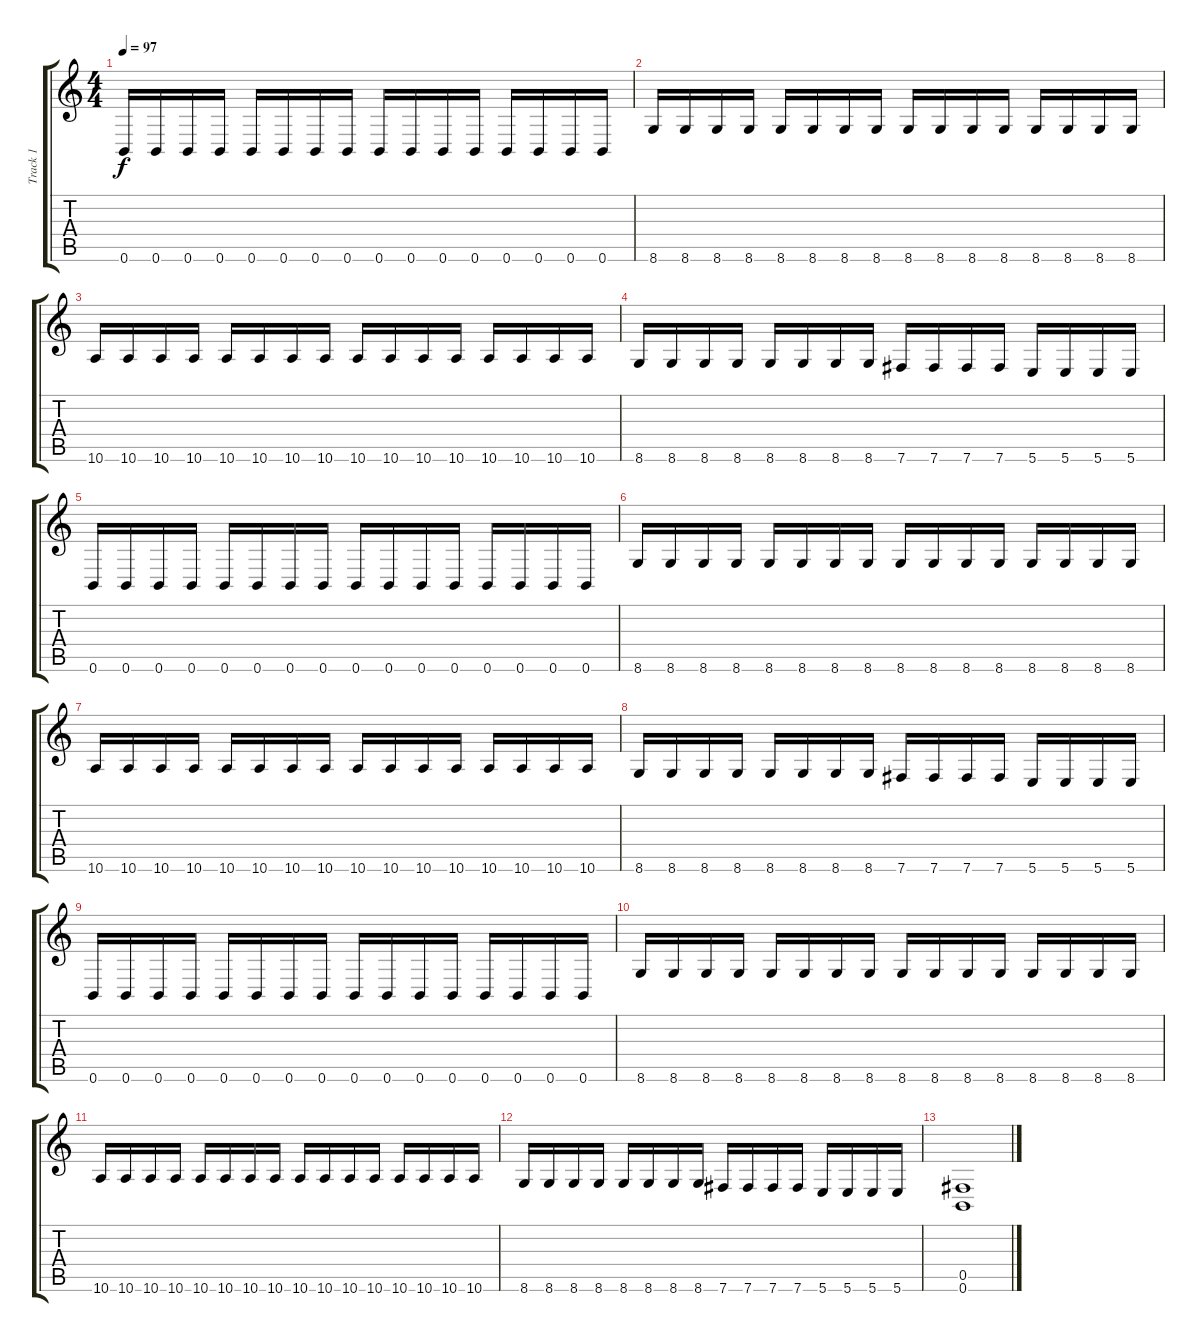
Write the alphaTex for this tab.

\track ("Track 1" "Track 1") {instrument distortionguitar}
\staff {score tabs}
\tuning (Db4 Ab3 E3 B2 Gb2 B1) {hide}
\ts (4 4)
\tempo 97
\clef g2
\ks c
0.6.16{dy f} 0.6.16 0.6.16 0.6.16 0.6.16 0.6.16 0.6.16 0.6.16 0.6.16 0.6.16 0.6.16 0.6.16 0.6.16 0.6.16 0.6.16 0.6.16 |
8.6.16 8.6.16 8.6.16 8.6.16 8.6.16 8.6.16 8.6.16 8.6.16 8.6.16 8.6.16 8.6.16 8.6.16 8.6.16 8.6.16 8.6.16 8.6.16 |
10.6.16 10.6.16 10.6.16 10.6.16 10.6.16 10.6.16 10.6.16 10.6.16 10.6.16 10.6.16 10.6.16 10.6.16 10.6.16 10.6.16 10.6.16 10.6.16 |
8.6.16 8.6.16 8.6.16 8.6.16 8.6.16 8.6.16 8.6.16 8.6.16 7.6.16 7.6.16 7.6.16 7.6.16 5.6.16 5.6.16 5.6.16 5.6.16 |
0.6.16 0.6.16 0.6.16 0.6.16 0.6.16 0.6.16 0.6.16 0.6.16 0.6.16 0.6.16 0.6.16 0.6.16 0.6.16 0.6.16 0.6.16 0.6.16 |
8.6.16 8.6.16 8.6.16 8.6.16 8.6.16 8.6.16 8.6.16 8.6.16 8.6.16 8.6.16 8.6.16 8.6.16 8.6.16 8.6.16 8.6.16 8.6.16 |
10.6.16 10.6.16 10.6.16 10.6.16 10.6.16 10.6.16 10.6.16 10.6.16 10.6.16 10.6.16 10.6.16 10.6.16 10.6.16 10.6.16 10.6.16 10.6.16 |
8.6.16 8.6.16 8.6.16 8.6.16 8.6.16 8.6.16 8.6.16 8.6.16 7.6.16 7.6.16 7.6.16 7.6.16 5.6.16 5.6.16 5.6.16 5.6.16 |
0.6.16 0.6.16 0.6.16 0.6.16 0.6.16 0.6.16 0.6.16 0.6.16 0.6.16 0.6.16 0.6.16 0.6.16 0.6.16 0.6.16 0.6.16 0.6.16 |
8.6.16 8.6.16 8.6.16 8.6.16 8.6.16 8.6.16 8.6.16 8.6.16 8.6.16 8.6.16 8.6.16 8.6.16 8.6.16 8.6.16 8.6.16 8.6.16 |
10.6.16 10.6.16 10.6.16 10.6.16 10.6.16 10.6.16 10.6.16 10.6.16 10.6.16 10.6.16 10.6.16 10.6.16 10.6.16 10.6.16 10.6.16 10.6.16 |
8.6.16 8.6.16 8.6.16 8.6.16 8.6.16 8.6.16 8.6.16 8.6.16 7.6.16 7.6.16 7.6.16 7.6.16 5.6.16 5.6.16 5.6.16 5.6.16 |
(0.5 0.6).1
